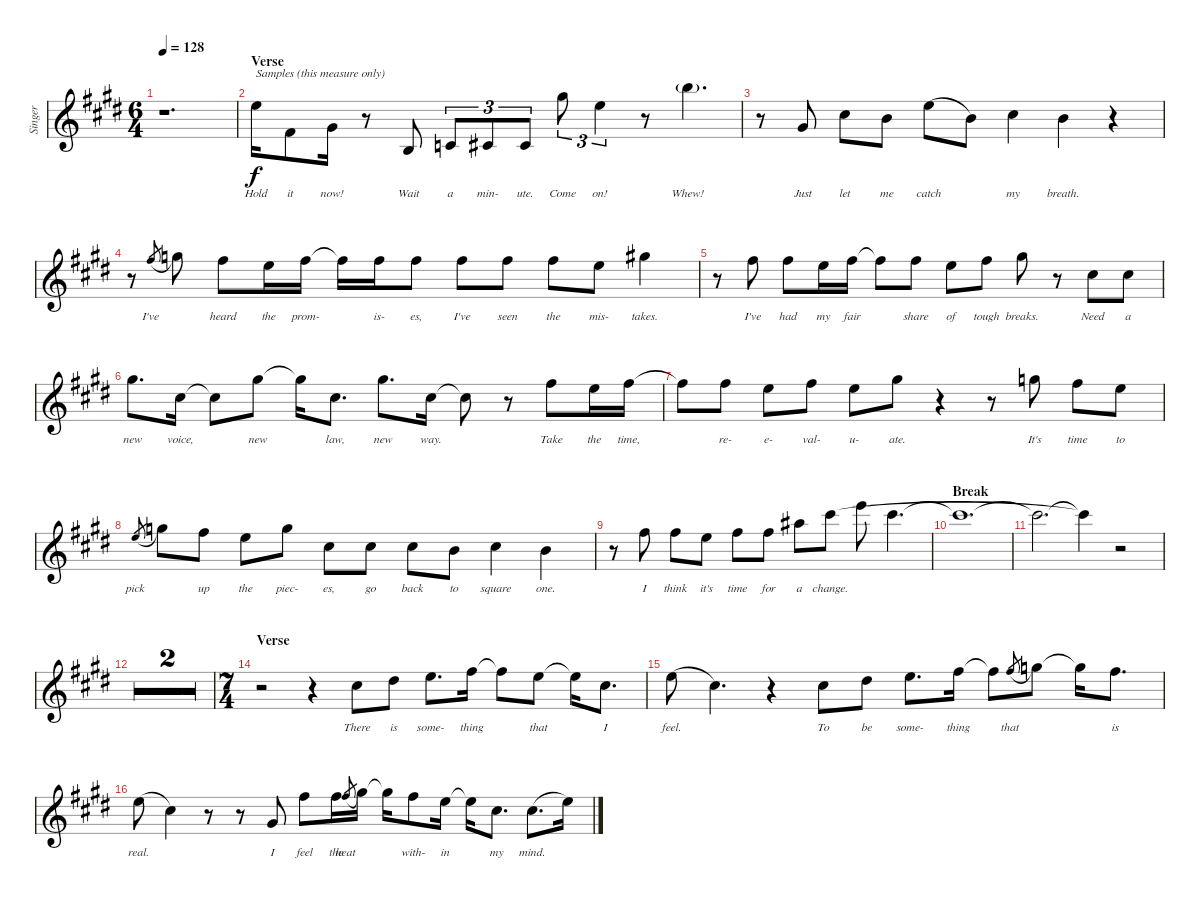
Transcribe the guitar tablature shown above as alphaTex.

\defaultSystemsLayout 4
\bracketExtendMode groupsimilarinstruments
\otherSystemsTrackNameOrientation horizontal
\track ("Vocals" "Singer") {multiBarRest instrument voiceoohs}
\staff {score}
\tuning (E4 B3 G3 D3 A2 E2)
\ts (6 4)
\tempo 128
\clef g2
\ks e
r.1{d dy f} |
\section ("" "Verse")
12.1{acc forcenatural}.16{txt "Samples (this measure only)" lyrics (0 "Hold") lyrics (1 "") lyrics (2 "") lyrics (3 "") lyrics (4 "")} 7.2{acc #}.8{lyrics (0 "it") lyrics (1 "") lyrics (2 "") lyrics (3 "") lyrics (4 "")} 4.1{acc #}.16{lyrics (0 "now!") lyrics (1 "") lyrics (2 "") lyrics (3 "") lyrics (4 "")} r.8 0.2{acc forcenatural}.8{lyrics (0 "Wait") lyrics (1 "") lyrics (2 "") lyrics (3 "") lyrics (4 "")} 1.2{acc forcenatural}.8{tu (3 2) lyrics (0 "a") lyrics (1 "") lyrics (2 "") lyrics (3 "") lyrics (4 "")} 2.2{acc #}.8{tu (3 2) lyrics (0 "min-") lyrics (1 "") lyrics (2 "") lyrics (3 "") lyrics (4 "")} 2.2{acc #}.8{tu (3 2) lyrics (0 "ute.") lyrics (1 "") lyrics (2 "") lyrics (3 "") lyrics (4 "")} 16.1{acc #}.8{tu (3 2) lyrics (0 "Come") lyrics (1 "") lyrics (2 "") lyrics (3 "") lyrics (4 "")} 12.1{acc forcenatural}.4{tu (3 2) lyrics (0 "on!") lyrics (1 "") lyrics (2 "") lyrics (3 "") lyrics (4 "")} r.8 19.1{g acc forcenatural}.4{d lyrics (0 "Whew!") lyrics (1 "") lyrics (2 "") lyrics (3 "") lyrics (4 "")} |
r.8 4.1{acc #}.8{lyrics (0 "Just") lyrics (1 "") lyrics (2 "") lyrics (3 "") lyrics (4 "")} 9.1{acc #}.8{lyrics (0 "let") lyrics (1 "") lyrics (2 "") lyrics (3 "") lyrics (4 "")} 12.2{acc forcenatural}.8{lyrics (0 "me") lyrics (1 "") lyrics (2 "") lyrics (3 "") lyrics (4 "")} 12.1{acc forcenatural}.8{lyrics (0 "catch") lyrics (1 "") lyrics (2 "") lyrics (3 "") lyrics (4 "") legatoorigin} 12.2{acc forcenatural}.8 9.1{acc #}.4{lyrics (0 "my") lyrics (1 "") lyrics (2 "") lyrics (3 "") lyrics (4 "")} 7.1{acc forcenatural}.4{lyrics (0 "breath.") lyrics (1 "") lyrics (2 "") lyrics (3 "") lyrics (4 "")} r.4 |
r.8 14.1{acc #}.8{lyrics (0 "I've") lyrics (1 "") lyrics (2 "") lyrics (3 "") lyrics (4 "") gr legatoorigin} 15.1{acc forcenatural}.8 14.1{acc #}.8{lyrics (0 "heard") lyrics (1 "") lyrics (2 "") lyrics (3 "") lyrics (4 "")} 12.1{acc forcenatural}.16{lyrics (0 "the") lyrics (1 "") lyrics (2 "") lyrics (3 "") lyrics (4 "")} 14.1{acc #}.16{lyrics (0 "prom-") lyrics (1 "") lyrics (2 "") lyrics (3 "") lyrics (4 "")} 14.1{t acc #}.16 14.1{acc #}.16{lyrics (0 "is-") lyrics (1 "") lyrics (2 "") lyrics (3 "") lyrics (4 "")} 14.1{acc #}.8{lyrics (0 "es,") lyrics (1 "") lyrics (2 "") lyrics (3 "") lyrics (4 "")} 14.1{acc #}.8{lyrics (0 "I've") lyrics (1 "") lyrics (2 "") lyrics (3 "") lyrics (4 "")} 14.1{acc #}.8{lyrics (0 "seen") lyrics (1 "") lyrics (2 "") lyrics (3 "") lyrics (4 "")} 14.1{acc #}.8{lyrics (0 "the") lyrics (1 "") lyrics (2 "") lyrics (3 "") lyrics (4 "")} 12.1{acc forcenatural}.8{lyrics (0 "mis-") lyrics (1 "") lyrics (2 "") lyrics (3 "") lyrics (4 "")} 16.1{acc #}.4{lyrics (0 "takes.") lyrics (1 "") lyrics (2 "") lyrics (3 "") lyrics (4 "")} |
r.8 14.1{acc #}.8{lyrics (0 "I've") lyrics (1 "") lyrics (2 "") lyrics (3 "") lyrics (4 "")} 14.1{acc #}.8{lyrics (0 "had") lyrics (1 "") lyrics (2 "") lyrics (3 "") lyrics (4 "")} 12.1{acc forcenatural}.16{lyrics (0 "my") lyrics (1 "") lyrics (2 "") lyrics (3 "") lyrics (4 "")} 14.1{acc #}.16{lyrics (0 "fair") lyrics (1 "") lyrics (2 "") lyrics (3 "") lyrics (4 "")} 14.1{t acc #}.8 14.1{acc #}.8{lyrics (0 "share") lyrics (1 "") lyrics (2 "") lyrics (3 "") lyrics (4 "")} 12.1{acc forcenatural}.8{lyrics (0 "of") lyrics (1 "") lyrics (2 "") lyrics (3 "") lyrics (4 "")} 14.1{acc #}.8{lyrics (0 "tough") lyrics (1 "") lyrics (2 "") lyrics (3 "") lyrics (4 "")} 16.1{acc #}.8{lyrics (0 "breaks.") lyrics (1 "") lyrics (2 "") lyrics (3 "") lyrics (4 "")} r.8 9.1{acc #}.8{lyrics (0 "Need") lyrics (1 "") lyrics (2 "") lyrics (3 "") lyrics (4 "")} 9.1{acc #}.8{lyrics (0 "a") lyrics (1 "") lyrics (2 "") lyrics (3 "") lyrics (4 "")} |
16.1{acc #}.8{d lyrics (0 "new") lyrics (1 "") lyrics (2 "") lyrics (3 "") lyrics (4 "")} 14.2{acc #}.16{lyrics (0 "voice,") lyrics (1 "") lyrics (2 "") lyrics (3 "") lyrics (4 "")} 14.2{t acc #}.8 16.1{acc #}.8{lyrics (0 "new") lyrics (1 "") lyrics (2 "") lyrics (3 "") lyrics (4 "")} 16.1{t acc #}.16 14.2{acc #}.8{d lyrics (0 "law,") lyrics (1 "") lyrics (2 "") lyrics (3 "") lyrics (4 "")} 16.1{acc #}.8{d lyrics (0 "new") lyrics (1 "") lyrics (2 "") lyrics (3 "") lyrics (4 "")} 9.1{acc #}.16{lyrics (0 "way.") lyrics (1 "") lyrics (2 "") lyrics (3 "") lyrics (4 "")} 9.1{t acc #}.8 r.8 14.1{acc #}.8{lyrics (0 "Take") lyrics (1 "") lyrics (2 "") lyrics (3 "") lyrics (4 "")} 12.1{acc forcenatural}.16{lyrics (0 "the") lyrics (1 "") lyrics (2 "") lyrics (3 "") lyrics (4 "")} 14.1{acc #}.16{lyrics (0 "time,") lyrics (1 "") lyrics (2 "") lyrics (3 "") lyrics (4 "")} |
14.1{t acc #}.8 14.1{acc #}.8{lyrics (0 "re-") lyrics (1 "") lyrics (2 "") lyrics (3 "") lyrics (4 "")} 12.1{acc forcenatural}.8{lyrics (0 "e-") lyrics (1 "") lyrics (2 "") lyrics (3 "") lyrics (4 "")} 14.1{acc #}.8{lyrics (0 "val-") lyrics (1 "") lyrics (2 "") lyrics (3 "") lyrics (4 "")} 12.1{acc forcenatural}.8{lyrics (0 "u-") lyrics (1 "") lyrics (2 "") lyrics (3 "") lyrics (4 "")} 16.1{acc #}.8{lyrics (0 "ate.") lyrics (1 "") lyrics (2 "") lyrics (3 "") lyrics (4 "")} r.4 r.8 15.1{acc forcenatural}.8{lyrics (0 "It's") lyrics (1 "") lyrics (2 "") lyrics (3 "") lyrics (4 "")} 14.1{acc #}.8{lyrics (0 "time") lyrics (1 "") lyrics (2 "") lyrics (3 "") lyrics (4 "")} 12.1{acc forcenatural}.8{lyrics (0 "to") lyrics (1 "") lyrics (2 "") lyrics (3 "") lyrics (4 "")} |
12.1{acc forcenatural}.8{lyrics (0 "pick") lyrics (1 "") lyrics (2 "") lyrics (3 "") lyrics (4 "") gr legatoorigin} 15.1{acc forcenatural}.8 14.1{acc #}.8{lyrics (0 "up") lyrics (1 "") lyrics (2 "") lyrics (3 "") lyrics (4 "")} 12.1{acc forcenatural}.8{lyrics (0 "the") lyrics (1 "") lyrics (2 "") lyrics (3 "") lyrics (4 "")} 15.1{acc forcenatural}.8{lyrics (0 "piec-") lyrics (1 "") lyrics (2 "") lyrics (3 "") lyrics (4 "")} 9.1{acc #}.8{lyrics (0 "es,") lyrics (1 "") lyrics (2 "") lyrics (3 "") lyrics (4 "")} 9.1{acc #}.8{lyrics (0 "go") lyrics (1 "") lyrics (2 "") lyrics (3 "") lyrics (4 "")} 9.1{acc #}.8{lyrics (0 "back") lyrics (1 "") lyrics (2 "") lyrics (3 "") lyrics (4 "")} 7.1{acc forcenatural}.8{lyrics (0 "to") lyrics (1 "") lyrics (2 "") lyrics (3 "") lyrics (4 "")} 9.1{acc #}.4{lyrics (0 "square") lyrics (1 "") lyrics (2 "") lyrics (3 "") lyrics (4 "")} 7.1{acc forcenatural}.4{lyrics (0 "one.") lyrics (1 "") lyrics (2 "") lyrics (3 "") lyrics (4 "")} |
r.8 14.1{acc #}.8{lyrics (0 "I") lyrics (1 "") lyrics (2 "") lyrics (3 "") lyrics (4 "")} 14.1{acc #}.8{lyrics (0 "think") lyrics (1 "") lyrics (2 "") lyrics (3 "") lyrics (4 "")} 12.1{acc forcenatural}.8{lyrics (0 "it's") lyrics (1 "") lyrics (2 "") lyrics (3 "") lyrics (4 "")} 14.1{acc #}.8{lyrics (0 "time") lyrics (1 "") lyrics (2 "") lyrics (3 "") lyrics (4 "")} 14.1{acc #}.8{lyrics (0 "for") lyrics (1 "") lyrics (2 "") lyrics (3 "") lyrics (4 "")} 18.1{acc #}.8{lyrics (0 "a") lyrics (1 "") lyrics (2 "") lyrics (3 "") lyrics (4 "")} 21.1{acc #}.8{lyrics (0 "change.") lyrics (1 "") lyrics (2 "") lyrics (3 "") lyrics (4 "") legatoorigin} 24.1{acc forcenatural}.8{legatoorigin} 21.1{acc #}.4{d legatoorigin} |
\section ("" "Break")
21.1{t acc #}.1{d legatoorigin} |
21.1{t acc #}.2{d legatoorigin} 21.1{t acc #}.4 r.2 |
r.1{d} |
r.1{d} |
\ts (7 4)
\beaming (8 2 2 2 2 2 2 2)
\section ("" "Verse")
r.2 r.4 9.1{acc #}.8{lyrics (0 "There") lyrics (1 "") lyrics (2 "") lyrics (3 "") lyrics (4 "")} 11.1{acc #}.8{lyrics (0 "is") lyrics (1 "") lyrics (2 "") lyrics (3 "") lyrics (4 "")} 12.1{acc forcenatural}.8{d lyrics (0 "some-") lyrics (1 "") lyrics (2 "") lyrics (3 "") lyrics (4 "")} 14.1{acc #}.16{lyrics (0 "thing") lyrics (1 "") lyrics (2 "") lyrics (3 "") lyrics (4 "")} 14.1{t acc #}.8 12.1{acc forcenatural}.8{lyrics (0 "that") lyrics (1 "") lyrics (2 "") lyrics (3 "") lyrics (4 "")} 12.1{t acc forcenatural}.16 9.1{acc #}.8{d lyrics (0 "I") lyrics (1 "") lyrics (2 "") lyrics (3 "") lyrics (4 "")} |
12.1{acc forcenatural}.8{lyrics (0 "feel.") lyrics (1 "") lyrics (2 "") lyrics (3 "") lyrics (4 "") legatoorigin} 9.1{acc #}.4{d} r.4 9.1{acc #}.8{lyrics (0 "To") lyrics (1 "") lyrics (2 "") lyrics (3 "") lyrics (4 "")} 11.1{acc #}.8{lyrics (0 "be") lyrics (1 "") lyrics (2 "") lyrics (3 "") lyrics (4 "")} 12.1{acc forcenatural}.8{d lyrics (0 "some-") lyrics (1 "") lyrics (2 "") lyrics (3 "") lyrics (4 "")} 14.1{acc #}.16{lyrics (0 "thing") lyrics (1 "") lyrics (2 "") lyrics (3 "") lyrics (4 "")} 14.1{t acc #}.8 14.1{acc #}.8{lyrics (0 "that") lyrics (1 "") lyrics (2 "") lyrics (3 "") lyrics (4 "") gr legatoorigin} 15.1{acc forcenatural}.8 15.1{t acc forcenatural}.16 14.1{acc #}.8{d lyrics (0 "is") lyrics (1 "") lyrics (2 "") lyrics (3 "") lyrics (4 "")} |
12.1{acc forcenatural}.8{lyrics (0 "real.") lyrics (1 "") lyrics (2 "") lyrics (3 "") lyrics (4 "") legatoorigin} 9.1{acc #}.4 r.8 r.8 13.3{acc #}.8{lyrics (0 "I") lyrics (1 "") lyrics (2 "") lyrics (3 "") lyrics (4 "")} 14.1{acc #}.8{lyrics (0 "feel") lyrics (1 "") lyrics (2 "") lyrics (3 "") lyrics (4 "")} 14.1{acc #}.16{lyrics (0 "the") lyrics (1 "") lyrics (2 "") lyrics (3 "") lyrics (4 "")} 14.1{acc #}.8{lyrics (0 "heat") lyrics (1 "") lyrics (2 "") lyrics (3 "") lyrics (4 "") gr legatoorigin} 16.1{acc #}.16 16.1{t acc #}.16 14.1{acc #}.8{lyrics (0 "with-") lyrics (1 "") lyrics (2 "") lyrics (3 "") lyrics (4 "")} 12.1{acc forcenatural}.16{lyrics (0 "in") lyrics (1 "") lyrics (2 "") lyrics (3 "") lyrics (4 "")} 12.1{t acc forcenatural}.16 9.1{acc #}.8{d lyrics (0 "my") lyrics (1 "") lyrics (2 "") lyrics (3 "") lyrics (4 "")} 9.1{acc #}.8{d lyrics (0 "mind.") lyrics (1 "") lyrics (2 "") lyrics (3 "") lyrics (4 "") legatoorigin} 12.1{acc forcenatural}.16{legatoorigin}
